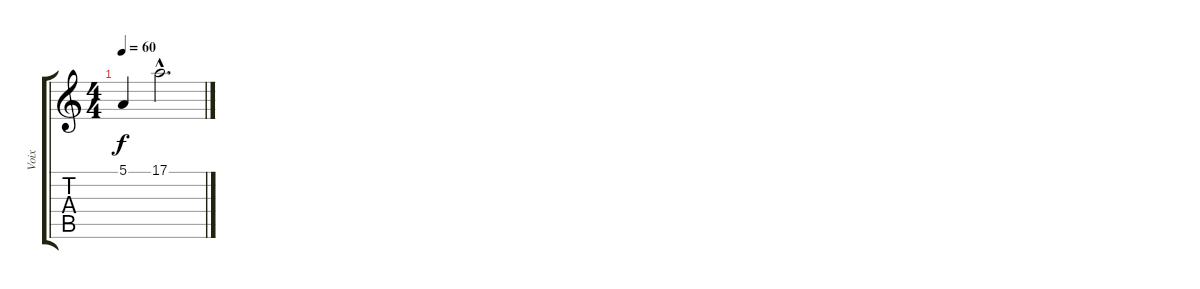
\track ("Voix" "Voix") {instrument choiraahs}
\staff {score tabs}
\tuning (E4 B3 G3 D3 A2 E2) {hide}
\ts (4 4)
\tempo 60
\clef g2
\ks c
5.1.4{dy f} 17.1{hac}.2{d}
